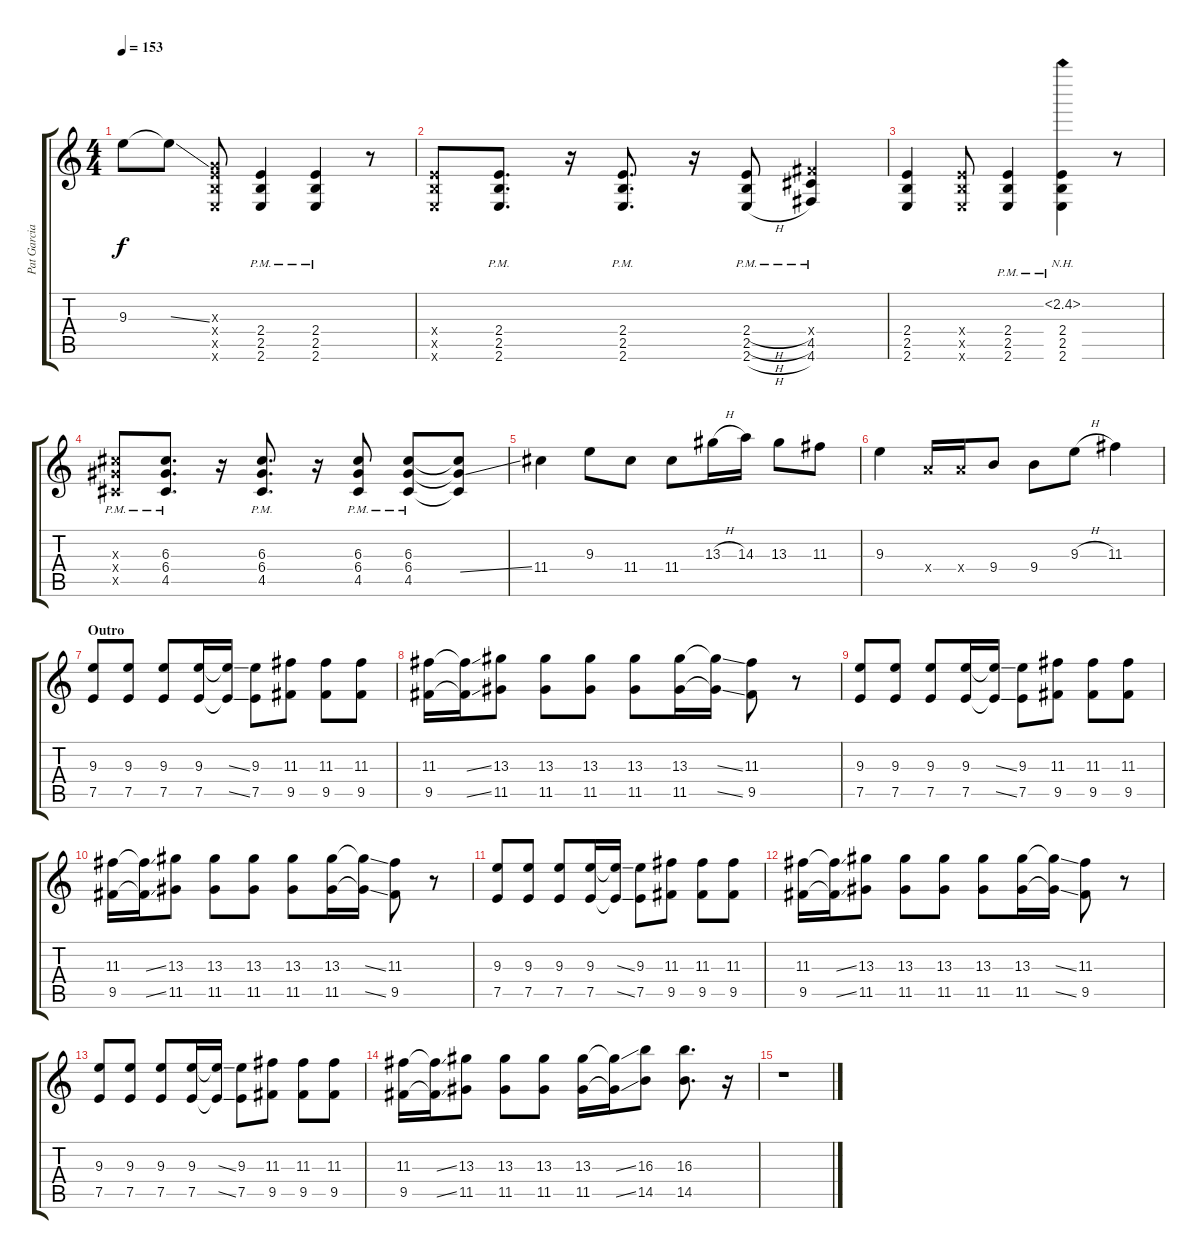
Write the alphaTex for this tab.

\track ("Pat Garcia" "Pat Garcia") {instrument overdrivenguitar}
\staff {score tabs}
\tuning (E4 B3 G3 D3 A2 D2) {hide}
\ts (4 4)
\tempo 153
\clef g2
\ks c
9.3.8{dy f} 9.3{ss t}.8 (0.3{x} 2.4{x} 2.5{x} 2.6{x}).8 (2.4{pm} 2.5{pm} 2.6).4 (2.4{pm} 2.5{pm} 2.6).4 r.8 |
(2.4{x} 2.5{x} 2.6{x}).8 (2.4{pm} 2.5{pm} 2.6).8{d} r.16 (2.4{pm} 2.5{pm} 2.6).8{d} r.16 (2.4{h pm} 2.5{h pm} 2.6{h}).8 (4.4{pm x} 4.5{pm} 4.6).4 |
(2.4 2.5 2.6).4 (2.4{x} 2.5{x} 2.6{x}).8 (2.4{pm} 2.5{pm} 2.6).4 (2.2{nh} 2.4{pm} 2.5{pm} 2.6).4 r.8 |
(6.3{x} 6.4{pm x} 4.5{x}).8 (6.3{pm} 6.4{pm} 4.5).8{d} r.16 (6.3{pm} 6.4{pm} 4.5).8{d} r.16 (6.3{pm} 6.4{pm} 4.5).8 (6.3{pm} 6.4{pm} 4.5).8 (6.3{t} 6.4{ss t} 4.5{t}).8 |
11.4.4 9.3.8 11.4.8 11.4.8 13.3{h}.16 14.3.16 13.3.8 11.3.8 |
9.3.4 7.4{x}.16 7.4{x}.16 9.4.8 9.4.8 9.3{h}.8 11.3.4 |
\section ("" "Outro")
(9.3 7.5).8 (9.3 7.5).8 (9.3 7.5).8 (9.3 7.5).16 (9.3{ss t} 7.5{ss t}).16 (9.3 7.5).8 (11.3 9.5).8 (11.3 9.5).8 (11.3 9.5).8 |
(11.3 9.5).16 (11.3{ss t} 9.5{ss t}).16 (13.3 11.5).8 (13.3 11.5).8 (13.3 11.5).8 (13.3 11.5).8 (13.3 11.5).16 (13.3{ss t} 11.5{ss t}).16 (11.3 9.5).8 r.8 |
(9.3 7.5).8 (9.3 7.5).8 (9.3 7.5).8 (9.3 7.5).16 (9.3{ss t} 7.5{ss t}).16 (9.3 7.5).8 (11.3 9.5).8 (11.3 9.5).8 (11.3 9.5).8 |
(11.3 9.5).16 (11.3{ss t} 9.5{ss t}).16 (13.3 11.5).8 (13.3 11.5).8 (13.3 11.5).8 (13.3 11.5).8 (13.3 11.5).16 (13.3{ss t} 11.5{ss t}).16 (11.3 9.5).8 r.8 |
(9.3 7.5).8 (9.3 7.5).8 (9.3 7.5).8 (9.3 7.5).16 (9.3{ss t} 7.5{ss t}).16 (9.3 7.5).8 (11.3 9.5).8 (11.3 9.5).8 (11.3 9.5).8 |
(11.3 9.5).16 (11.3{ss t} 9.5{ss t}).16 (13.3 11.5).8 (13.3 11.5).8 (13.3 11.5).8 (13.3 11.5).8 (13.3 11.5).16 (13.3{ss t} 11.5{ss t}).16 (11.3 9.5).8 r.8 |
(9.3 7.5).8 (9.3 7.5).8 (9.3 7.5).8 (9.3 7.5).16 (9.3{ss t} 7.5{ss t}).16 (9.3 7.5).8 (11.3 9.5).8 (11.3 9.5).8 (11.3 9.5).8 |
(11.3 9.5).16 (11.3{ss t} 9.5{ss t}).16 (13.3 11.5).8 (13.3 11.5).8 (13.3 11.5).8 (13.3 11.5).16 (13.3{ss t} 11.5{ss t}).16 (16.3 14.5).8 (16.3 14.5).8{d} r.16 |
r.1
